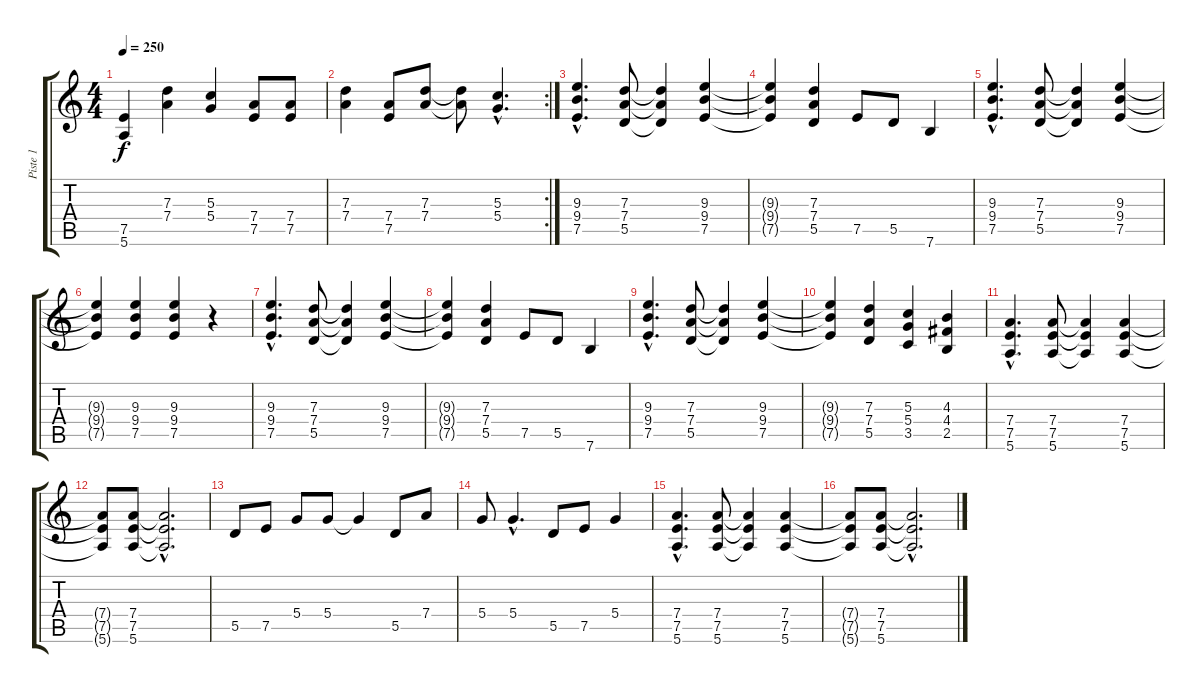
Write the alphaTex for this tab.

\track ("Piste 1" "Piste 1") {instrument distortionguitar}
\staff {score tabs}
\tuning (E4 B3 G3 D3 A2 E2) {hide}
\ts (4 4)
\tempo 250
\clef g2
\ks c
(7.5 5.6).4{dy f} (7.3 7.4).4 (5.3 5.4).4 (7.4 7.5).8 (7.4 7.5).8 |
\rc 2
(7.3 7.4).4 (7.4 7.5).8 (7.3 7.4).8 (7.3{t} 7.4{t}).8 (5.3{hac} 5.4{hac}).4{d} |
(9.3{hac} 9.4{hac} 7.5{hac}).4{d} (7.3 7.4 5.5).8 (7.3{t} 7.4{t} 5.5{t}).4 (9.3 9.4 7.5).4 |
(9.3{t} 9.4{t} 7.5{t}).4 (7.3 7.4 5.5).4 7.5.8 5.5.8 7.6.4 |
(9.3{hac} 9.4{hac} 7.5{hac}).4{d} (7.3 7.4 5.5).8 (7.3{t} 7.4{t} 5.5{t}).4 (9.3 9.4 7.5).4 |
(9.3{t} 9.4{t} 7.5{t}).4 (9.3 9.4 7.5).4 (9.3 9.4 7.5).4 r.4 |
(9.3{hac} 9.4{hac} 7.5{hac}).4{d} (7.3 7.4 5.5).8 (7.3{t} 7.4{t} 5.5{t}).4 (9.3 9.4 7.5).4 |
(9.3{t} 9.4{t} 7.5{t}).4 (7.3 7.4 5.5).4 7.5.8 5.5.8 7.6.4 |
(9.3{hac} 9.4{hac} 7.5{hac}).4{d} (7.3 7.4 5.5).8 (7.3{t} 7.4{t} 5.5{t}).4 (9.3 9.4 7.5).4 |
(9.3{t} 9.4{t} 7.5{t}).4 (7.3 7.4 5.5).4 (5.3 5.4 3.5).4 (4.3 4.4 2.5).4 |
(7.4{hac} 7.5{hac} 5.6{hac}).4{d} (7.4 7.5 5.6).8 (7.4{t} 7.5{t} 5.6{t}).4 (7.4 7.5 5.6).4 |
(7.4{t} 7.5{t} 5.6{t}).8 (7.4 7.5 5.6).8 (7.4{hac t} 7.5{hac t} 5.6{hac t}).2{d} |
5.5.8 7.5.8 5.4.8 5.4.8 5.4{t}.4 5.5.8 7.4.8 |
5.4.8 5.4{hac}.4{d} 5.5.8 7.5.8 5.4.4 |
(7.4{hac} 7.5{hac} 5.6{hac}).4{d} (7.4 7.5 5.6).8 (7.4{t} 7.5{t} 5.6{t}).4 (7.4 7.5 5.6).4 |
(7.4{t} 7.5{t} 5.6{t}).8 (7.4 7.5 5.6).8 (7.4{hac t} 7.5{hac t} 5.6{hac t}).2{d}
